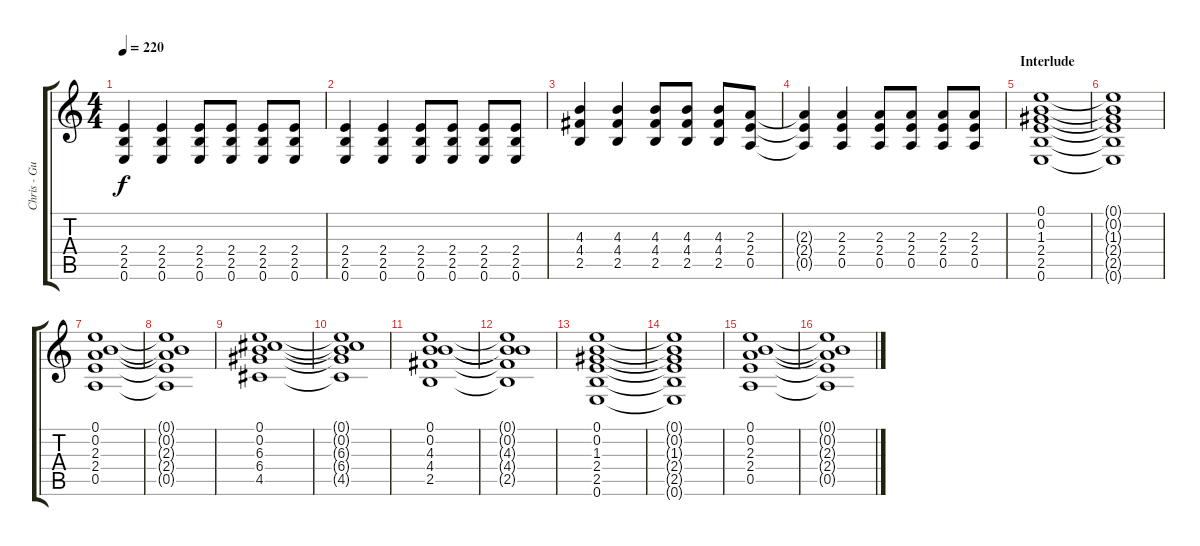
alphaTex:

\track ("Chris - Guitar" "Chris - Gu") {instrument distortionguitar}
\staff {score tabs}
\tuning (E4 B3 G3 D3 A2 E2) {hide}
\ts (4 4)
\tempo 220
\clef g2
\ks c
(2.4 2.5 0.6).4{dy f} (2.4 2.5 0.6).4 (2.4 2.5 0.6).8 (2.4 2.5 0.6).8 (2.4 2.5 0.6).8 (2.4 2.5 0.6).8 |
(2.4 2.5 0.6).4 (2.4 2.5 0.6).4 (2.4 2.5 0.6).8 (2.4 2.5 0.6).8 (2.4 2.5 0.6).8 (2.4 2.5 0.6).8 |
(4.3 4.4 2.5).4 (4.3 4.4 2.5).4 (4.3 4.4 2.5).8 (4.3 4.4 2.5).8 (4.3 4.4 2.5).8 (2.3 2.4 0.5).8 |
(2.3{t} 2.4{t} 0.5{t}).4 (2.3 2.4 0.5).4 (2.3 2.4 0.5).8 (2.3 2.4 0.5).8 (2.3 2.4 0.5).8 (2.3 2.4 0.5).8 |
\section ("" "Interlude")
(0.1 0.2 1.3 2.4 2.5 0.6).1 |
(0.1{t} 0.2{t} 1.3{t} 2.4{t} 2.5{t} 0.6{t}).1 |
(0.1 0.2 2.3 2.4 0.5).1 |
(0.1{t} 0.2{t} 2.3{t} 2.4{t} 0.5{t}).1 |
(0.1 0.2 6.3 6.4 4.5).1 |
(0.1{t} 0.2{t} 6.3{t} 6.4{t} 4.5{t}).1 |
(0.1 0.2 4.3 4.4 2.5).1 |
(0.1{t} 0.2{t} 4.3{t} 4.4{t} 2.5{t}).1 |
(0.1 0.2 1.3 2.4 2.5 0.6).1 |
(0.1{t} 0.2{t} 1.3{t} 2.4{t} 2.5{t} 0.6{t}).1 |
(0.1 0.2 2.3 2.4 0.5).1 |
(0.1{t} 0.2{t} 2.3{t} 2.4{t} 0.5{t}).1
